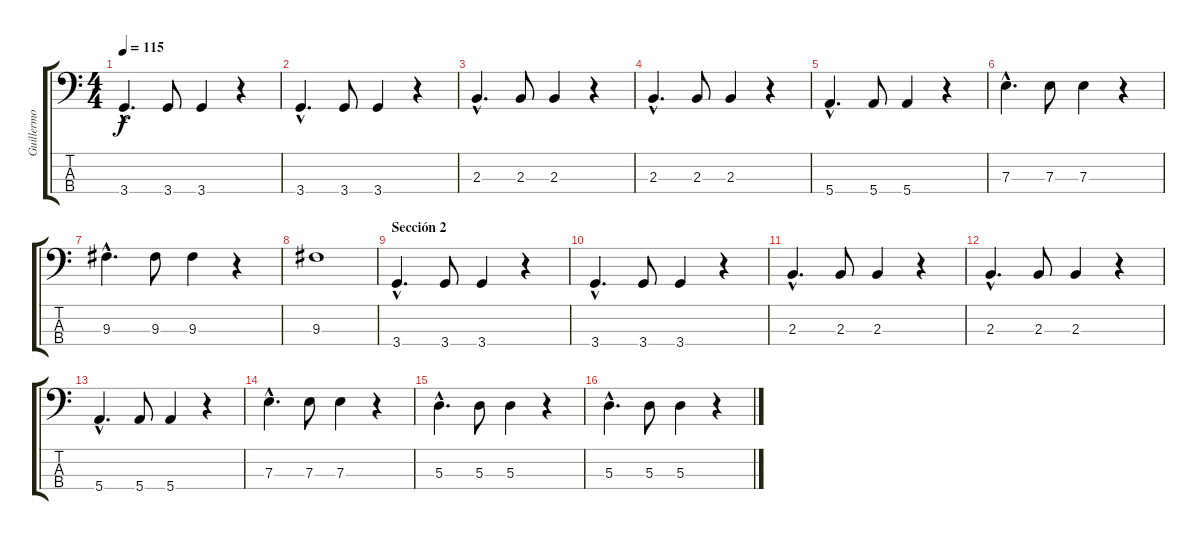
\track ("Guillermo Sanchez" "Guillermo ") {instrument electricbassfinger}
\staff {score tabs}
\tuning (G2 D2 A1 E1) {hide}
\ts (4 4)
\section ("" "")
\tempo 115
\clef f4
\ks c
3.4{hac}.4{d dy f} 3.4.8 3.4.4 r.4 |
3.4{hac}.4{d} 3.4.8 3.4.4 r.4 |
2.3{hac}.4{d} 2.3.8 2.3.4 r.4 |
2.3{hac}.4{d} 2.3.8 2.3.4 r.4 |
5.4{hac}.4{d} 5.4.8 5.4.4 r.4 |
7.3{hac}.4{d} 7.3.8 7.3.4 r.4 |
9.3{hac}.4{d} 9.3.8 9.3.4 r.4 |
9.3.1 |
\section ("" "Sección 2")
3.4{hac}.4{d} 3.4.8 3.4.4 r.4 |
3.4{hac}.4{d} 3.4.8 3.4.4 r.4 |
2.3{hac}.4{d} 2.3.8 2.3.4 r.4 |
2.3{hac}.4{d} 2.3.8 2.3.4 r.4 |
5.4{hac}.4{d} 5.4.8 5.4.4 r.4 |
7.3{hac}.4{d} 7.3.8 7.3.4 r.4 |
5.3{hac}.4{d} 5.3.8 5.3.4 r.4 |
5.3{hac}.4{d} 5.3.8 5.3.4 r.4
